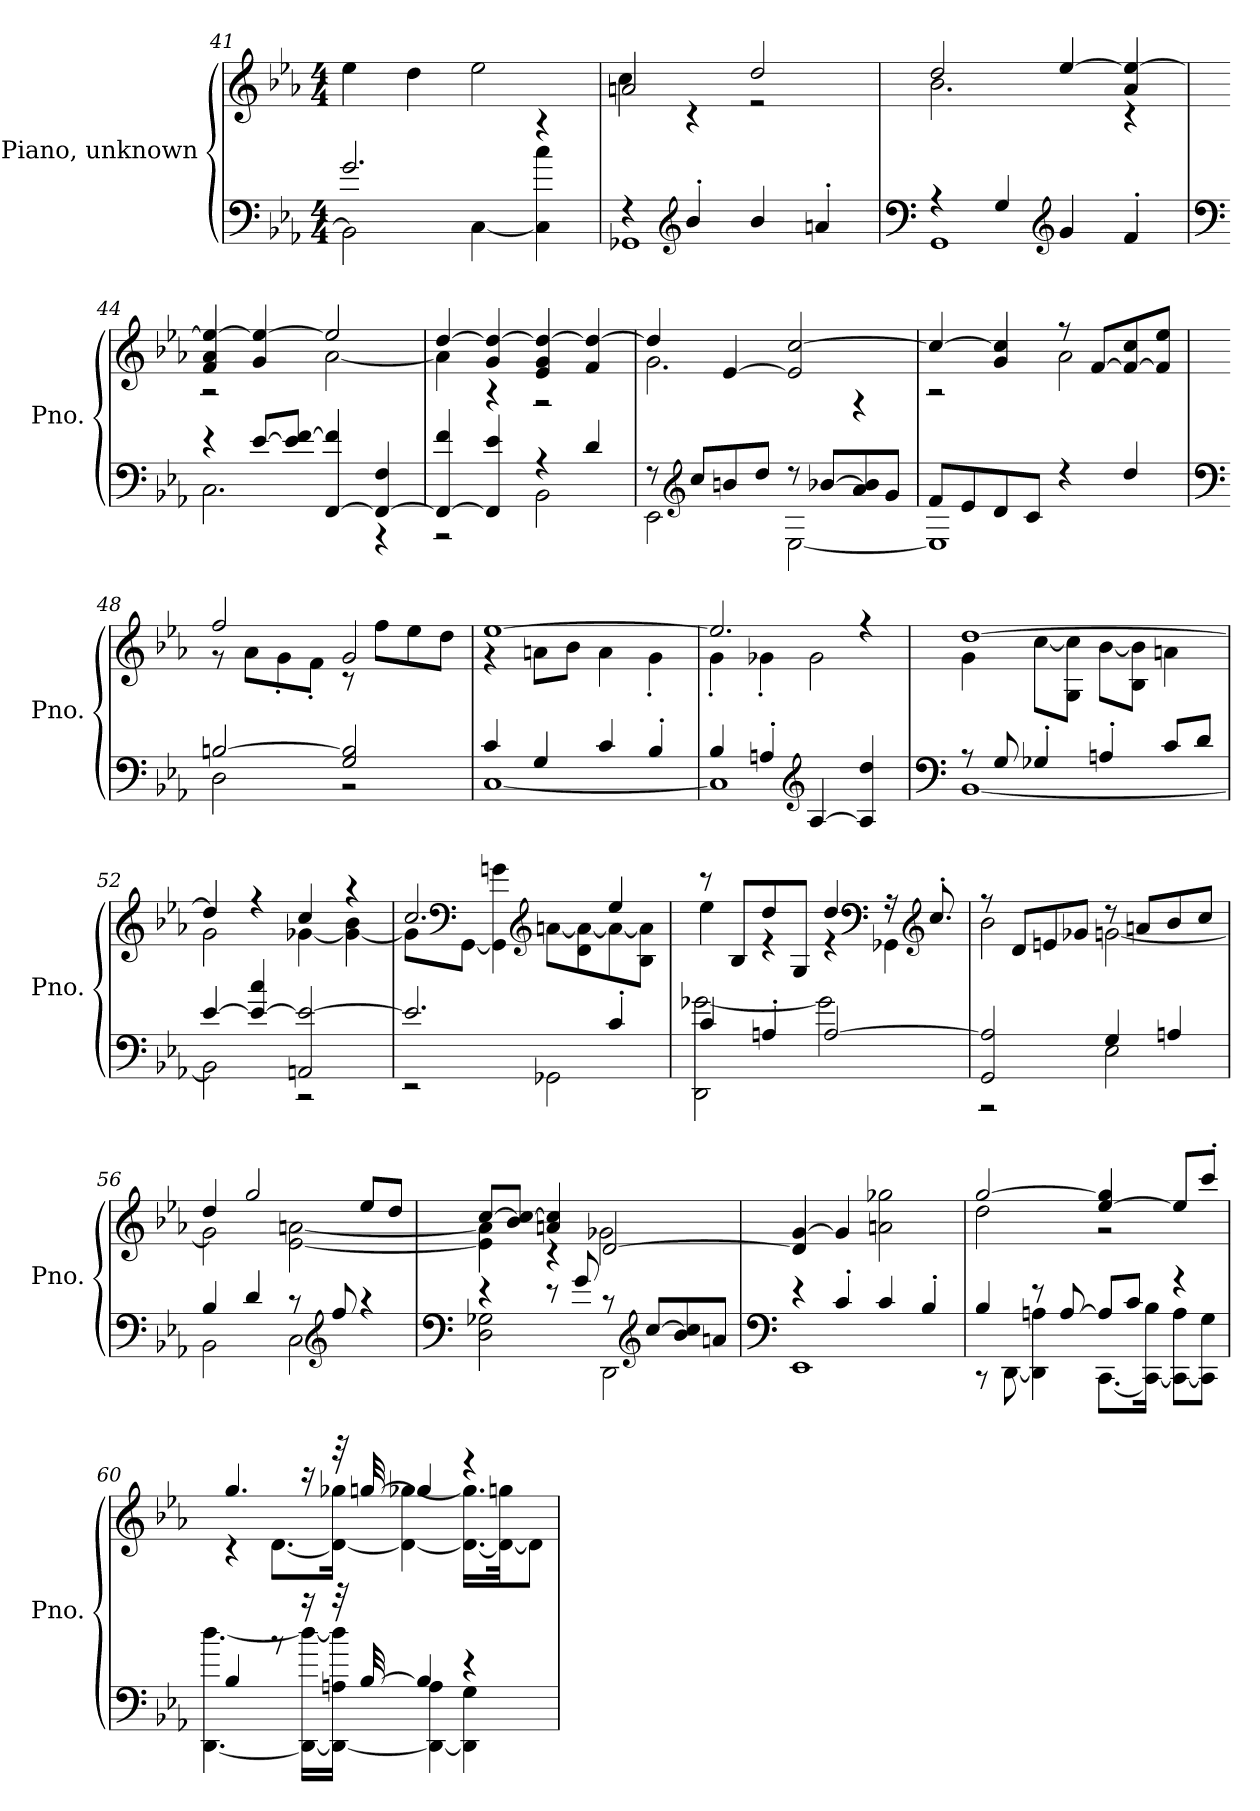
**kern	**kern
*part1	*part1
*staff2	*staff1
*I"Piano, unknown	*
*I'Pno.	*
*clefF4	*clefG2
*k[b-e-a-]	*k[b-e-a-]
*M4/4	*M4/4
=41	=41
*^	*
2.g/	2BB\]	4ee-\
.	.	4dd\
.	[4C\	2ee-\
4r	4C\] 4cc\	.
!!LO:LB:g=z
=42	=42	=42
*	*	*^
4r	1GG-X	2an/	4cc\
*clefG2	*	*	*
4b-'/	.	.	4r
4b-/	.	2dd/	2r
4an'/	.	.	.
=43	=43	=43	=43
*clefF4	*	*	*
4r	1GG	2dd/	2.b-\
4G/	.	.	.
*clefG2	*	*	*
4g/	.	[4ee-/	.
4f'/	.	4a-/ 4ee-/_	4r
=44	=44	=44	=44
*clefF4	*	*	*
4r	2.C\	4f/ 4a-/ 4ee-/_	2r
[8e-/L	.	4g/ 4ee-/_	.
8e-/] [8f/J	.	.	.
[4FF/ 4f/]	.	2ee-/]	[2a-\
4FF/_ 4F/	4r	.	.
=45	=45	=45	=45
4FF/_ 4f/	2r	[4dd/	4a-\]
4FF/] 4e-/	.	4g/ 4dd/_	4r
4r	2BB-\	4e-/ 4g/ 4dd/_	2r
4d/	.	4f/ 4dd/_	.
!!LO:LB:g=z	!!
=46	=46	=46	=46
8r	2EE-\	4dd/]	2.g\
*clefG2	*	*	*
8cc/L	.	.	.
8bn/	.	[4e-/	.
8dd/J	.	.	.
8r	[2E-\	2e-/] [2cc/	.
[8b-X/L	.	.	.
8a-/ 8b-/]	.	.	4r
8g/J	.	.	.
=47	=47	=47	=47
8f/L	1E-]	4cc/_	2r
8e-/	.	.	.
8d/	.	4g/ 4cc/]	.
8c/J	.	.	.
4r	.	8r	2a-\
.	.	[8f/L	.
4dd/	.	8f/_ 8cc/	.
.	.	8f/] 8ee-/J	.
=48	=48	=48	=48
*clefF4	*	*	*
[2Bn/	2D\	2ff/	8r
.	.	.	8a-\L
.	.	.	8g'\
.	.	.	8f'\J
2G/ 2B/]	2r	2g/	8r
.	.	.	8ff\L
.	.	.	8ee-\
.	.	.	8dd\J
=49	=49	=49	=49
4c/	[1C	[1ee-	4r
4G/	.	.	8an\L
.	.	.	8b-\J
4c/	.	.	4a\
4B-'/	.	.	4g'\
!!LO:LB:g=z	!!
=50	=50	=50	=50
4B-/	1C]	2.ee-/]	4g'\
4An'/	.	.	4g-X'\
*clefG2	*	*	*
[4A/	.	.	2g-\
4A/] 4dd/	.	4r	.
=51	=51	=51	=51
*clefF4	*	*	*
8r	[1BB-	[1dd	4g\
8G/	.	.	.
4G-X'/	.	.	[8cc\L
.	.	.	8G\ 8cc\]J
4An'/	.	.	[8b-\L
.	.	.	8B-\ 8b-\]J
8c/L	.	.	4an\
8d/J	.	.	.
=52	=52	=52	=52
[4e-/	2BB-\]	4dd/]	2g\
4e-/_ 4cc/	.	4r	.
2AAn/ 2e-/_	2r	4cc/	[4g-X\
.	.	4r	4g-\_ 4b-\
=53	=53	=53	=53
2.e-/]	2r	2.cc/	8g-\L]
*	*	*clefF4	*
.	.	.	[8GG\J
.	.	.	4GG\] 4gn\
*	*	*clefG2	*
.	2GG-X\	.	[8an\L
.	.	.	8d\ 8a\_
4c'/	.	4ee-/	8a\_
.	.	.	8B-\ 8a\]J
!!LO:LB:g=z	!!
=54	=54	=54	=54
4c/	2DD\ [2g-X\	8r	4ee-\
.	.	8B-/L	.
4An'/	.	8dd/	4r
.	.	8G/J	.
[2A/	2g-\]	4dd/	4r
*	*	*clefF4	*
.	.	16r	4GG-X\
*	*	*clefG2	*
.	.	8.cc'/	.
=55	=55	=55	=55
2GG/ 2A/]	2r	8r	2b-\
.	.	8d/L	.
.	.	8en/	.
.	.	8g-X/J	.
4G/	2E-\	8r	[2gn\
.	.	8an/L	.
4An/	.	8b-/	.
.	.	8cc/J	.
=56	=56	=56	=56
4B-/	2BB-\	4dd/	2g\]
4d/	.	2gg/	.
8r	2C\	.	[2e-\ [2an\
*clefG2	*	*	*
8ff/	.	.	.
4r	.	8ee-/L	.
.	.	8dd/J	.
!!LO:LB:g=z	!!
=57	=57	=57	=57
*clefF4	*	*	*
4r	2D\ 2G-X\	[8cc/L	4e-\] 4a\]
.	.	8b-/ 8cc/_J	.
8r	.	4an/ 4cc/]	4r
8g/	.	.	.
8r	2DD\	[2d/	2g-X\
*clefG2	*	*	*
[8cc/L	.	.	.
8b-/ 8cc/]	.	.	.
8an/J	.	.	.
*	*	*v	*v
=58	=58	=58
*clefF4	*	*
4r	1EE-	4d/] [4g/
4c'/	.	4g/]
4c/	.	2an\ 2gg-X\
4B-'/	.	.
=59	=59	=59
*	*	*^
4B-/	8r	[2gg/	2dd\
.	[8DD\	.	.
8r	4DD\] 4An\	.	.
[8A/	.	.	.
8A/L]	[8.CC\L	[4ee-/ 4gg/]	2r
8c/J	.	.	.
.	16CC\_ 16B-\Jk	.	.
4r	8CC\_ 8A\L	8ee-/L]	.
.	8CC\] 8G\J	8ccc'/J	.
!!LO:PB:g=z	!!
=60	=60	=60	=60
4B-/	[4.DD\ [4.dd\	4.gg/	4r
8r	.	.	[8.d\L
16r	16DD\_ 16dd\_LL	16r	.
32r	16DD\_ 16An\ 16dd\]JJ	32r	16d\_ 16gg-X\Jk
[32B-/	.	[32ggn/	.
4B-/]	4DD\_ 4A\	4gg/]	4d\_ [4gg-X\
4r	4DD\] 4G\	4r	16.d\_ 16.gg-\]LL
.	.	.	32d\_ 32ggn\JK
.	.	.	8d\J]
*v	*v	*	*
*	*v	*v
=	=
*-	*-
